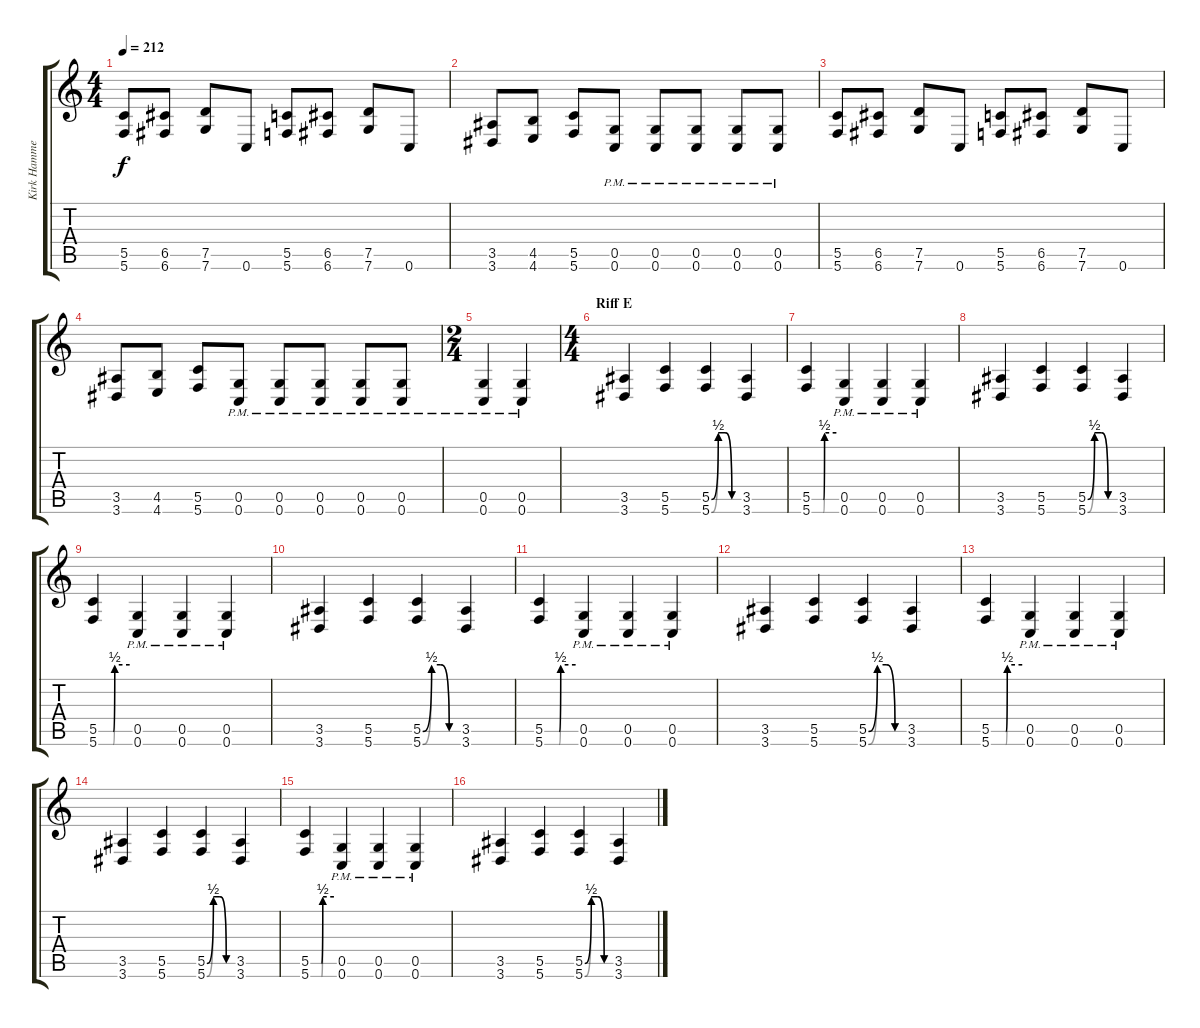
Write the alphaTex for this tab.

\track ("Kirk Hammet" "Kirk Hamme") {instrument overdrivenguitar}
\staff {score tabs}
\tuning (D4 A3 F3 C3 G2 C2) {hide}
\ts (4 4)
\tempo 212
\clef g2
\ks c
(5.5 5.6).8{dy f} (6.5 6.6).8 (7.5 7.6).8 0.6.8 (5.5 5.6).8 (6.5 6.6).8 (7.5 7.6).8 0.6.8 |
(3.5 3.6).8 (4.5 4.6).8 (5.5 5.6).8 (0.5{pm} 0.6).8 (0.5{pm} 0.6).8 (0.5{pm} 0.6).8 (0.5{pm} 0.6).8 (0.5{pm} 0.6).8 |
(5.5 5.6).8 (6.5 6.6).8 (7.5 7.6).8 0.6.8 (5.5 5.6).8 (6.5 6.6).8 (7.5 7.6).8 0.6.8 |
(3.5 3.6).8 (4.5 4.6).8 (5.5 5.6).8 (0.5{pm} 0.6).8 (0.5{pm} 0.6).8 (0.5{pm} 0.6).8 (0.5{pm} 0.6).8 (0.5{pm} 0.6).8 |
\ts (2 4)
(0.5{pm} 0.6).4 (0.5{pm} 0.6).4 |
\ts (4 4)
\section ("" "Riff E")
(3.5 3.6).4 (5.5 5.6).4 (5.5{be (custom 0 0 15 2 30 2 45 0 60 0)} 5.6{be (custom 0 0 15 2 30 2 45 0 60 0)}).4 (3.5 3.6).4 |
(5.5{be (custom 0 0 28 0 31 2 60 2)} 5.6{be (custom 0 0 28 0 31 2 60 2)}).4 (0.5{pm} 0.6).4 (0.5{pm} 0.6).4 (0.5{pm} 0.6).4 |
(3.5 3.6).4 (5.5 5.6).4 (5.5{be (custom 0 0 15 2 30 2 45 0 60 0)} 5.6{be (custom 0 0 15 2 30 2 45 0 60 0)}).4 (3.5 3.6).4 |
(5.5{be (custom 0 0 28 0 31 2 60 2)} 5.6{be (custom 0 0 28 0 31 2 60 2)}).4 (0.5{pm} 0.6).4 (0.5{pm} 0.6).4 (0.5{pm} 0.6).4 |
(3.5 3.6).4 (5.5 5.6).4 (5.5{be (custom 0 0 15 2 30 2 45 0 60 0)} 5.6{be (custom 0 0 15 2 30 2 45 0 60 0)}).4 (3.5 3.6).4 |
(5.5{be (custom 0 0 28 0 31 2 60 2)} 5.6{be (custom 0 0 28 0 31 2 60 2)}).4 (0.5{pm} 0.6).4 (0.5{pm} 0.6).4 (0.5{pm} 0.6).4 |
(3.5 3.6).4 (5.5 5.6).4 (5.5{be (custom 0 0 15 2 30 2 45 0 60 0)} 5.6{be (custom 0 0 15 2 30 2 45 0 60 0)}).4 (3.5 3.6).4 |
(5.5{be (custom 0 0 28 0 31 2 60 2)} 5.6{be (custom 0 0 28 0 31 2 60 2)}).4 (0.5{pm} 0.6).4 (0.5{pm} 0.6).4 (0.5{pm} 0.6).4 |
(3.5 3.6).4 (5.5 5.6).4 (5.5{be (custom 0 0 15 2 30 2 45 0 60 0)} 5.6{be (custom 0 0 15 2 30 2 45 0 60 0)}).4 (3.5 3.6).4 |
(5.5{be (custom 0 0 28 0 31 2 60 2)} 5.6{be (custom 0 0 28 0 31 2 60 2)}).4 (0.5{pm} 0.6).4 (0.5{pm} 0.6).4 (0.5{pm} 0.6).4 |
(3.5 3.6).4 (5.5 5.6).4 (5.5{be (custom 0 0 15 2 30 2 45 0 60 0)} 5.6{be (custom 0 0 15 2 30 2 45 0 60 0)}).4 (3.5 3.6).4
